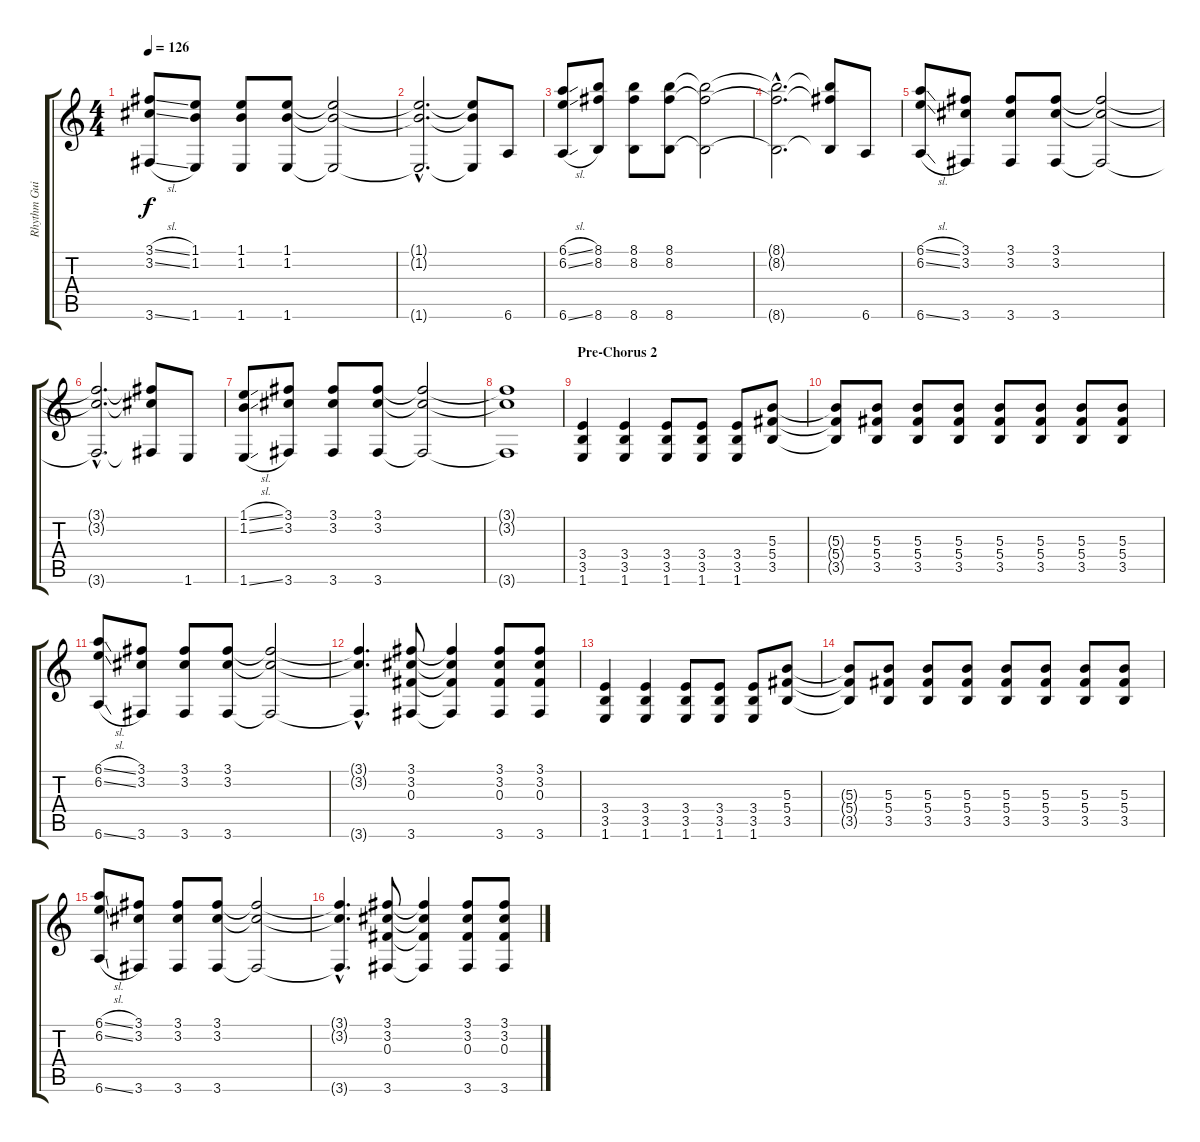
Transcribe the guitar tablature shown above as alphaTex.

\track ("Rhythm Guitar" "Rhythm Gui") {instrument distortionguitar}
\staff {score tabs}
\tuning (Eb4 Bb3 Gb3 Db3 Ab2 Eb2) {hide}
\ts (4 4)
\tempo 126
\clef g2
\ks c
(3.1{sl} 3.2{sl} 3.6{sl}).8{dy f} (1.1 1.2 1.6).8 (1.1 1.2 1.6).8 (1.1 1.2 1.6).8 (1.1{t} 1.2{t} 1.6{t}).2 |
(1.1{hac t} 1.2{hac t} 1.6{hac t}).2{d} (1.1{t} 1.2{t} 1.6{t}).8 6.6.8 |
(6.1{sl} 6.2{sl} 6.6{sl}).8 (8.1 8.2 8.6).8 (8.1 8.2 8.6).8 (8.1 8.2 8.6).8 (8.1{t} 8.2{t} 8.6{t}).2 |
(8.1{hac t} 8.2{hac t} 8.6{hac t}).2{d} (8.1{t} 8.2{t} 8.6{t}).8 6.6.8 |
(6.1{sl} 6.2{sl} 6.6{sl}).8 (3.1 3.2 3.6).8 (3.1 3.2 3.6).8 (3.1 3.2 3.6).8 (3.1{t} 3.2{t} 3.6{t}).2 |
(3.1{hac t} 3.2{hac t} 3.6{hac t}).2{d} (3.1{t} 3.2{t} 3.6{t}).8 1.6.8 |
(1.1{sl} 1.2{sl} 1.6{sl}).8 (3.1 3.2 3.6).8 (3.1 3.2 3.6).8 (3.1 3.2 3.6).8 (3.1{t} 3.2{t} 3.6{t}).2 |
(3.1{t} 3.2{t} 3.6{t}).1 |
\section ("" "Pre-Chorus 2")
(3.4 3.5 1.6).4 (3.4 3.5 1.6).4 (3.4 3.5 1.6).8 (3.4 3.5 1.6).8 (3.4 3.5 1.6).8 (5.3 5.4 3.5).8 |
(5.3{t} 5.4{t} 3.5{t}).8 (5.3 5.4 3.5).8 (5.3 5.4 3.5).8 (5.3 5.4 3.5).8 (5.3 5.4 3.5).8 (5.3 5.4 3.5).8 (5.3 5.4 3.5).8 (5.3 5.4 3.5).8 |
(6.1{sl} 6.2{sl} 6.6{sl}).8 (3.1 3.2 3.6).8 (3.1 3.2 3.6).8 (3.1 3.2 3.6).8 (3.1{t} 3.2{t} 3.6{t}).2 |
(3.1{hac t} 3.2{hac t} 3.6{hac t}).4{d} (3.1 3.2 0.3 3.6).8 (3.1{t} 3.2{t} 0.3{t} 3.6{t}).4 (3.1 3.2 0.3 3.6).8 (3.1 3.2 0.3 3.6).8 |
(3.4 3.5 1.6).4 (3.4 3.5 1.6).4 (3.4 3.5 1.6).8 (3.4 3.5 1.6).8 (3.4 3.5 1.6).8 (5.3 5.4 3.5).8 |
(5.3{t} 5.4{t} 3.5{t}).8 (5.3 5.4 3.5).8 (5.3 5.4 3.5).8 (5.3 5.4 3.5).8 (5.3 5.4 3.5).8 (5.3 5.4 3.5).8 (5.3 5.4 3.5).8 (5.3 5.4 3.5).8 |
(6.1{sl} 6.2{sl} 6.6{sl}).8 (3.1 3.2 3.6).8 (3.1 3.2 3.6).8 (3.1 3.2 3.6).8 (3.1{t} 3.2{t} 3.6{t}).2 |
(3.1{hac t} 3.2{hac t} 3.6{hac t}).4{d} (3.1 3.2 0.3 3.6).8 (3.1{t} 3.2{t} 0.3{t} 3.6{t}).4 (3.1 3.2 0.3 3.6).8 (3.1 3.2 0.3 3.6).8
